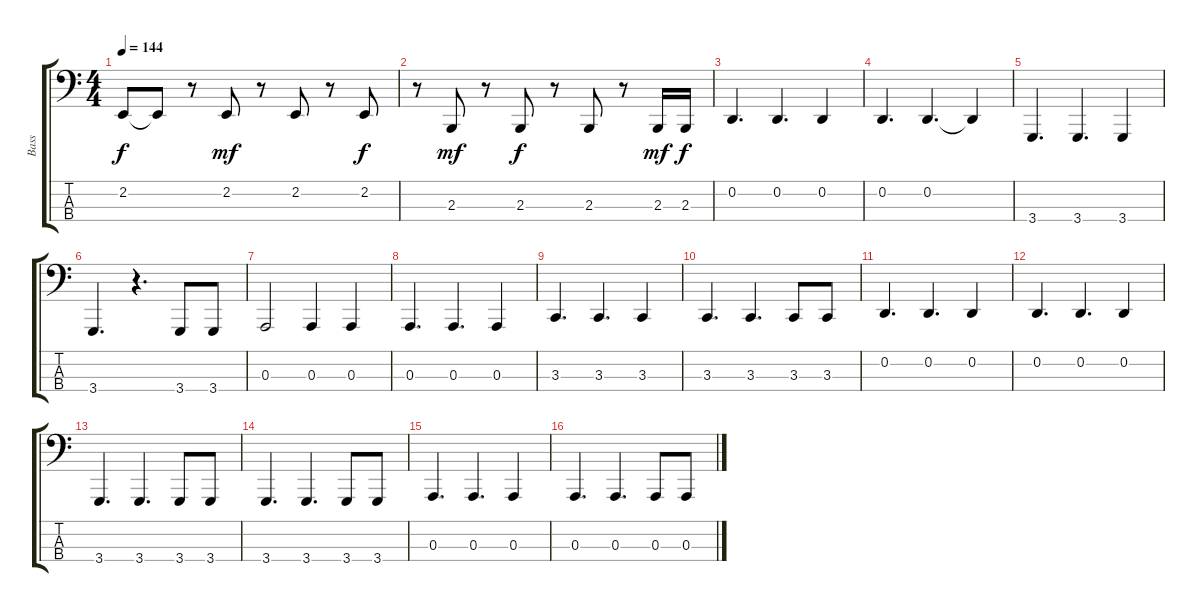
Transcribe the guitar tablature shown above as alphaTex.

\track ("Bass" "Bass") {instrument harmonica}
\staff {score tabs}
\tuning (G2 D2 A1 E1) {hide}
\ts (4 4)
\tempo 144
\clef f4
\ks c
2.2{t}.8{dy f} 2.2{t}.8 r.8 2.2.8{dy mf} r.8 2.2.8 r.8 2.2.8{dy f} |
r.8 2.3.8{dy mf} r.8 2.3.8{dy f} r.8 2.3.8 r.8 2.3.16{dy mf} 2.3.16{dy f} |
0.2.4{d} 0.2.4{d} 0.2.4 |
0.2.4{d} 0.2.4{d} 0.2{t}.4 |
3.4.4{d} 3.4.4{d} 3.4.4 |
3.4.4{d} r.4{d} 3.4.8 3.4.8 |
0.3.2 0.3.4 0.3.4 |
0.3.4{d} 0.3.4{d} 0.3.4 |
3.3.4{d} 3.3.4{d} 3.3.4 |
3.3.4{d} 3.3.4{d} 3.3.8 3.3.8 |
0.2.4{d} 0.2.4{d} 0.2.4 |
0.2.4{d} 0.2.4{d} 0.2.4 |
3.4.4{d} 3.4.4{d} 3.4.8 3.4.8 |
3.4.4{d} 3.4.4{d} 3.4.8 3.4.8 |
0.3.4{d} 0.3.4{d} 0.3.4 |
0.3.4{d} 0.3.4{d} 0.3.8 0.3.8
